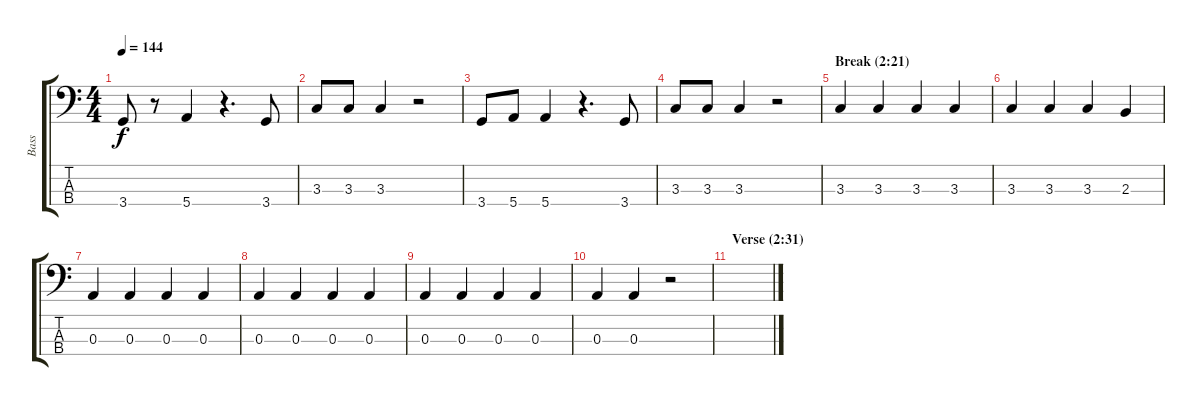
\track ("Bass" "Bass") {instrument electricbassfinger}
\staff {score tabs}
\tuning (G2 D2 A1 E1) {hide}
\ts (4 4)
\tempo 144
\clef f4
\ks c
3.4.8{dy f} r.8 5.4.4 r.4{d} 3.4.8 |
3.3.8 3.3.8 3.3.4 r.2 |
3.4.8 5.4.8 5.4.4 r.4{d} 3.4.8 |
3.3.8 3.3.8 3.3.4 r.2 |
\section ("" "Break (2:21)")
3.3.4 3.3.4 3.3.4 3.3.4 |
3.3.4 3.3.4 3.3.4 2.3.4 |
0.3.4 0.3.4 0.3.4 0.3.4 |
0.3.4 0.3.4 0.3.4 0.3.4 |
0.3.4 0.3.4 0.3.4 0.3.4 |
0.3.4 0.3.4 r.2 |
\section ("" "Verse (2:31)")
